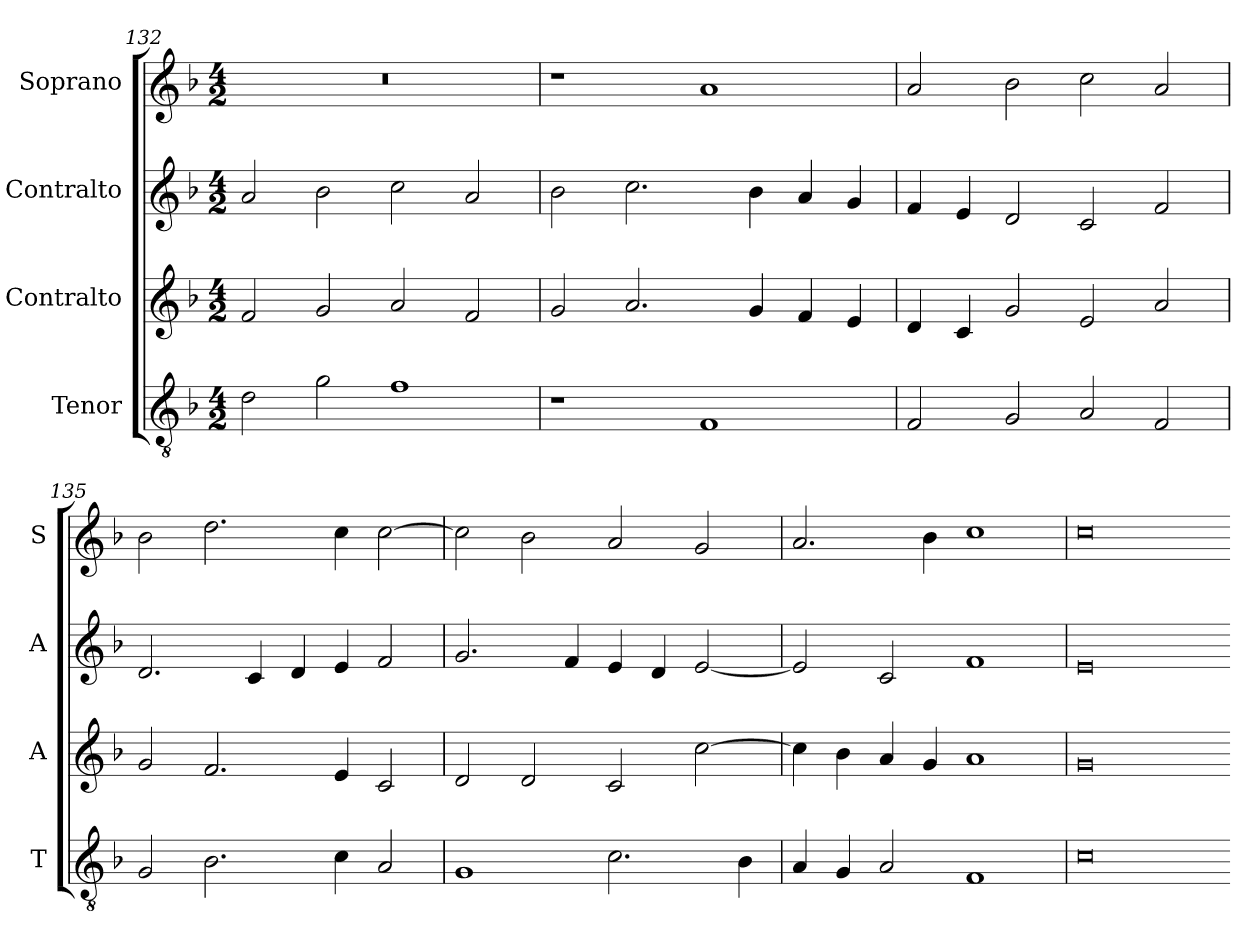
**kern	**kern	**kern	**kern
*part4	*part3	*part2	*part1
*staff4	*staff3	*staff2	*staff1
*I"Tenor	*I"Contralto	*I"Contralto	*I"Soprano
*I'T	*I'A	*I'A	*I'S
*clefGv2	*clefG2	*clefG2	*clefG2
*k[b-]	*k[b-]	*k[b-]	*k[b-]
*F:ion	*F:ion	*F:ion	*F:ion
*M4/2	*M4/2	*M4/2	*M4/2
=132	=132	=132	=132
2d	2f	2a	0r
2g	2g	2b-	.
1f	2a	2cc	.
.	2f	2a	.
=133	=133	=133	=133
1r	2g	2b-	1r
.	2.a	2.cc	.
1F	.	.	1a
.	4g	4b-	.
.	4f	4a	.
.	4e	4g	.
=134	=134	=134	=134
2F	4d	4f	2a
.	4c	4e	.
2G	2g	2d	2b-
2A	2e	2c	2cc
2F	2a	2f	2a
=135	=135	=135	=135
2G	2g	2.d	2b-
2.B-	2.f	.	2.dd
.	.	4c	.
.	.	4d	.
4c	4e	4e	4cc
2A	2c	2f	[2cc
=136	=136	=136	=136
1G	2d	2.g	2cc]
.	2d	.	2b-
.	.	4f	.
2.c	2c	4e	2a
.	.	4d	.
.	[2cc	[2e	2g
4B-	.	.	.
=137	=137	=137	=137
4A	4cc]	2e]	2.a
4G	4b-	.	.
2A	4a	2c	.
.	4g	.	4b-
1F	1a	1f	1cc
=138	=138	=138	=138
0c	0g	0e	0cc
=-	=-	=-	=-
*-	*-	*-	*-
